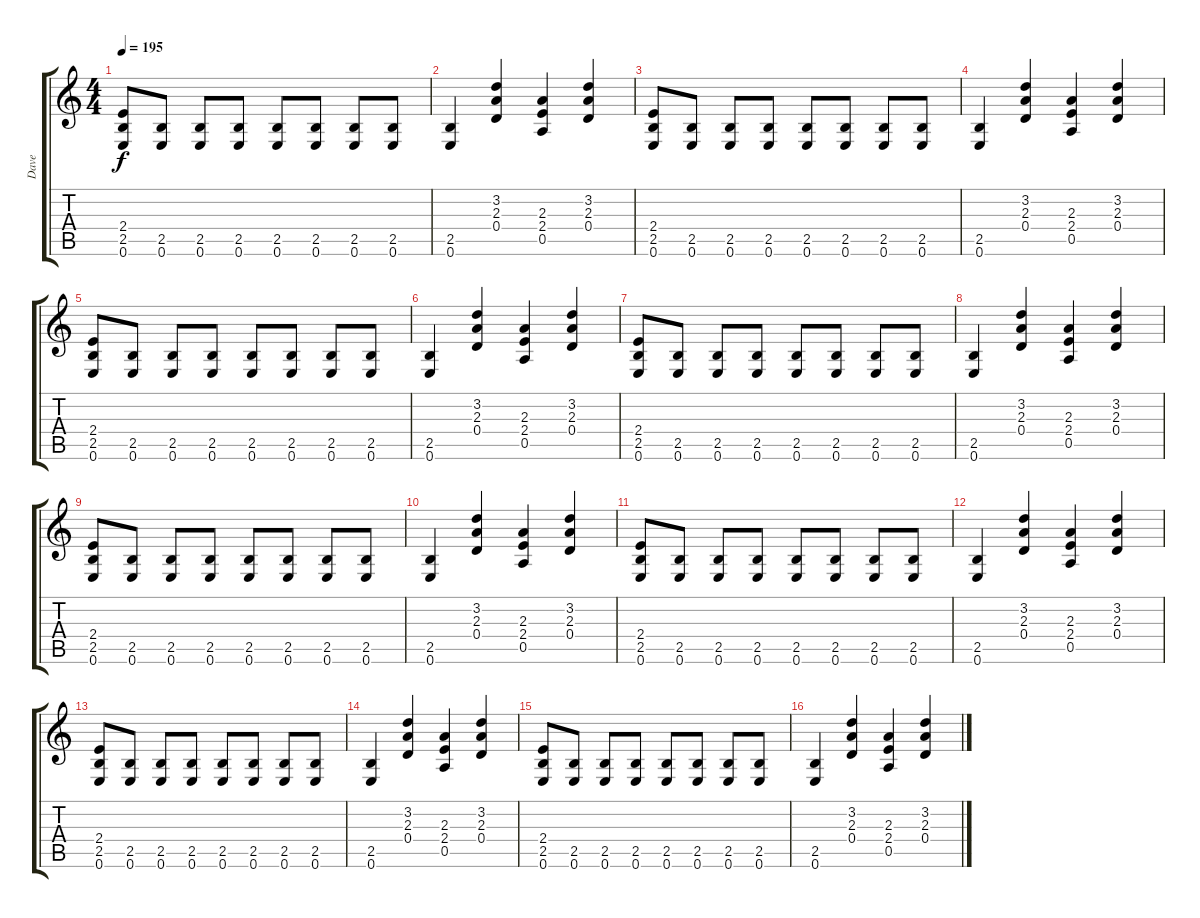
\track ("Dave" "Dave") {instrument distortionguitar}
\staff {score tabs}
\tuning (E4 B3 G3 D3 A2 E2) {hide}
\ts (4 4)
\tempo 195
\clef g2
\ks c
(2.4 2.5 0.6).8{dy f} (2.5 0.6).8 (2.5 0.6).8 (2.5 0.6).8 (2.5 0.6).8 (2.5 0.6).8 (2.5 0.6).8 (2.5 0.6).8 |
(2.5 0.6).4 (3.2 2.3 0.4).4 (2.3 2.4 0.5).4 (3.2 2.3 0.4).4 |
(2.4 2.5 0.6).8 (2.5 0.6).8 (2.5 0.6).8 (2.5 0.6).8 (2.5 0.6).8 (2.5 0.6).8 (2.5 0.6).8 (2.5 0.6).8 |
(2.5 0.6).4 (3.2 2.3 0.4).4 (2.3 2.4 0.5).4 (3.2 2.3 0.4).4 |
(2.4 2.5 0.6).8 (2.5 0.6).8 (2.5 0.6).8 (2.5 0.6).8 (2.5 0.6).8 (2.5 0.6).8 (2.5 0.6).8 (2.5 0.6).8 |
(2.5 0.6).4 (3.2 2.3 0.4).4 (2.3 2.4 0.5).4 (3.2 2.3 0.4).4 |
(2.4 2.5 0.6).8 (2.5 0.6).8 (2.5 0.6).8 (2.5 0.6).8 (2.5 0.6).8 (2.5 0.6).8 (2.5 0.6).8 (2.5 0.6).8 |
(2.5 0.6).4 (3.2 2.3 0.4).4 (2.3 2.4 0.5).4 (3.2 2.3 0.4).4 |
(2.4 2.5 0.6).8 (2.5 0.6).8 (2.5 0.6).8 (2.5 0.6).8 (2.5 0.6).8 (2.5 0.6).8 (2.5 0.6).8 (2.5 0.6).8 |
(2.5 0.6).4 (3.2 2.3 0.4).4 (2.3 2.4 0.5).4 (3.2 2.3 0.4).4 |
(2.4 2.5 0.6).8 (2.5 0.6).8 (2.5 0.6).8 (2.5 0.6).8 (2.5 0.6).8 (2.5 0.6).8 (2.5 0.6).8 (2.5 0.6).8 |
(2.5 0.6).4 (3.2 2.3 0.4).4 (2.3 2.4 0.5).4 (3.2 2.3 0.4).4 |
(2.4 2.5 0.6).8 (2.5 0.6).8 (2.5 0.6).8 (2.5 0.6).8 (2.5 0.6).8 (2.5 0.6).8 (2.5 0.6).8 (2.5 0.6).8 |
(2.5 0.6).4 (3.2 2.3 0.4).4 (2.3 2.4 0.5).4 (3.2 2.3 0.4).4 |
(2.4 2.5 0.6).8 (2.5 0.6).8 (2.5 0.6).8 (2.5 0.6).8 (2.5 0.6).8 (2.5 0.6).8 (2.5 0.6).8 (2.5 0.6).8 |
(2.5 0.6).4 (3.2 2.3 0.4).4 (2.3 2.4 0.5).4 (3.2 2.3 0.4).4
